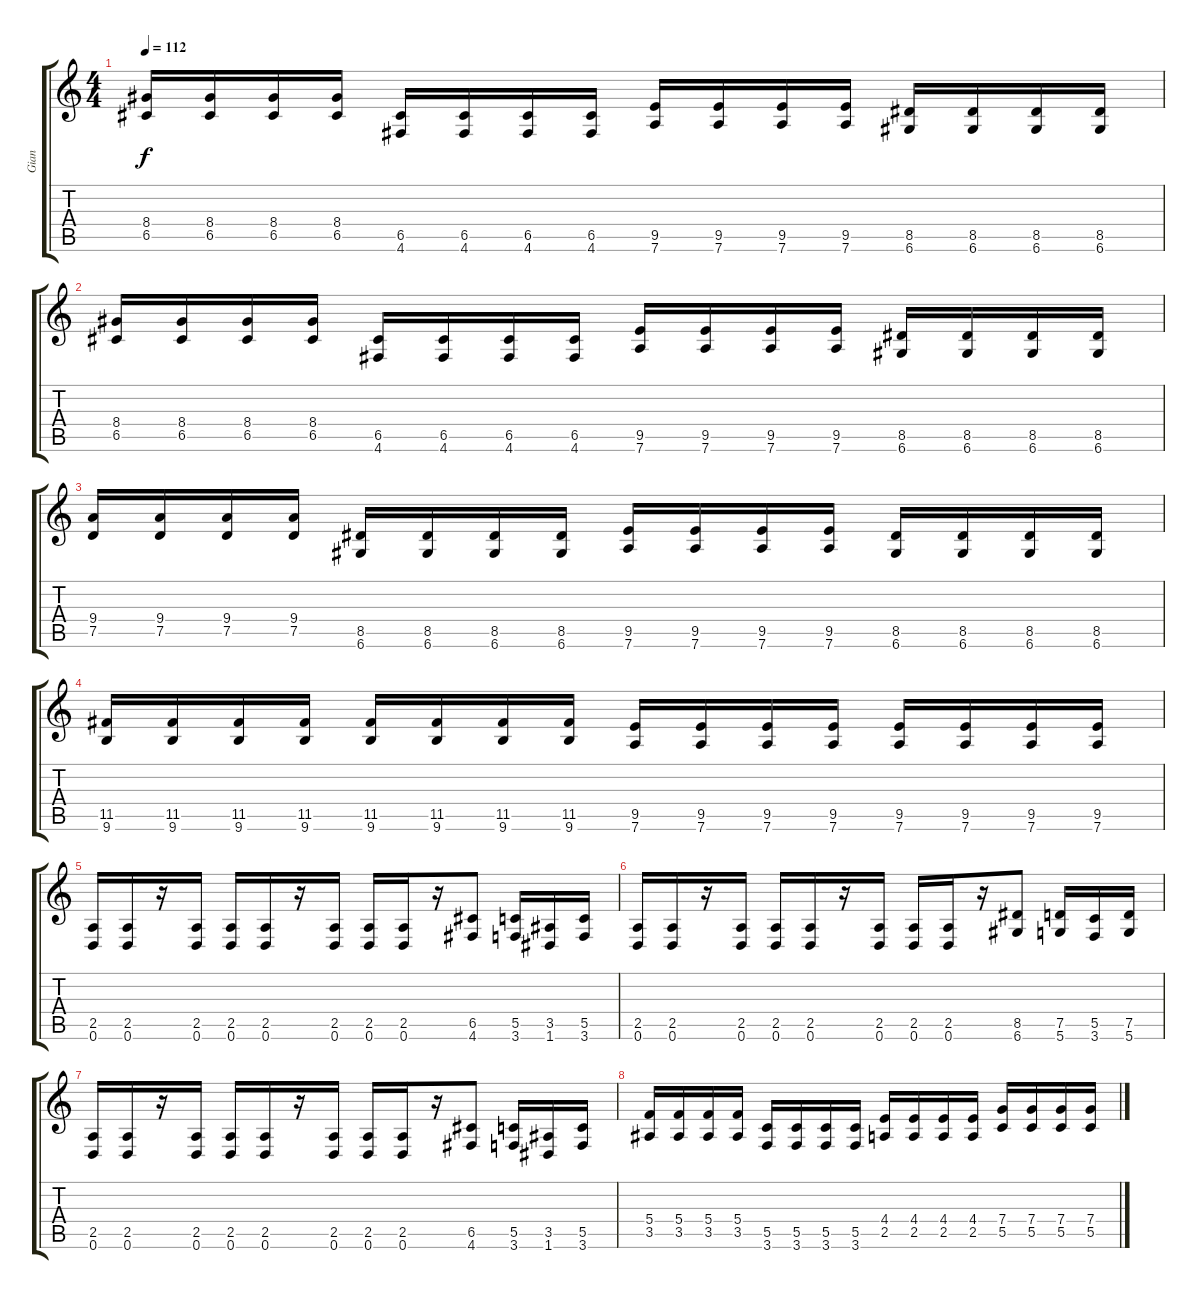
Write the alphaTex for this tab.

\track ("Gian" "Gian") {instrument distortionguitar}
\staff {score tabs}
\tuning (D4 A3 F3 C3 G2 D2) {hide}
\ts (4 4)
\tempo 112
\clef g2
\ks c
(8.4 6.5).16{dy f} (8.4 6.5).16 (8.4 6.5).16 (8.4 6.5).16 (6.5 4.6).16 (6.5 4.6).16 (6.5 4.6).16 (6.5 4.6).16 (9.5 7.6).16 (9.5 7.6).16 (9.5 7.6).16 (9.5 7.6).16 (8.5 6.6).16 (8.5 6.6).16 (8.5 6.6).16 (8.5 6.6).16 |
(8.4 6.5).16 (8.4 6.5).16 (8.4 6.5).16 (8.4 6.5).16 (6.5 4.6).16 (6.5 4.6).16 (6.5 4.6).16 (6.5 4.6).16 (9.5 7.6).16 (9.5 7.6).16 (9.5 7.6).16 (9.5 7.6).16 (8.5 6.6).16 (8.5 6.6).16 (8.5 6.6).16 (8.5 6.6).16 |
(9.4 7.5).16 (9.4 7.5).16 (9.4 7.5).16 (9.4 7.5).16 (8.5 6.6).16 (8.5 6.6).16 (8.5 6.6).16 (8.5 6.6).16 (9.5 7.6).16 (9.5 7.6).16 (9.5 7.6).16 (9.5 7.6).16 (8.5 6.6).16 (8.5 6.6).16 (8.5 6.6).16 (8.5 6.6).16 |
(11.5 9.6).16 (11.5 9.6).16 (11.5 9.6).16 (11.5 9.6).16 (11.5 9.6).16 (11.5 9.6).16 (11.5 9.6).16 (11.5 9.6).16 (9.5 7.6).16 (9.5 7.6).16 (9.5 7.6).16 (9.5 7.6).16 (9.5 7.6).16 (9.5 7.6).16 (9.5 7.6).16 (9.5 7.6).16 |
(2.5 0.6).16 (2.5 0.6).16 r.16 (2.5 0.6).16 (2.5 0.6).16 (2.5 0.6).16 r.16 (2.5 0.6).16 (2.5 0.6).16 (2.5 0.6).16 r.16 (6.5 4.6).8 (5.5 3.6).16 (3.5 1.6).16 (5.5 3.6).16 |
(2.5 0.6).16 (2.5 0.6).16 r.16 (2.5 0.6).16 (2.5 0.6).16 (2.5 0.6).16 r.16 (2.5 0.6).16 (2.5 0.6).16 (2.5 0.6).16 r.16 (8.5 6.6).8 (7.5 5.6).16 (5.5 3.6).16 (7.5 5.6).16 |
(2.5 0.6).16 (2.5 0.6).16 r.16 (2.5 0.6).16 (2.5 0.6).16 (2.5 0.6).16 r.16 (2.5 0.6).16 (2.5 0.6).16 (2.5 0.6).16 r.16 (6.5 4.6).8 (5.5 3.6).16 (3.5 1.6).16 (5.5 3.6).16 |
(5.4 3.5).16 (5.4 3.5).16 (5.4 3.5).16 (5.4 3.5).16 (5.5 3.6).16 (5.5 3.6).16 (5.5 3.6).16 (5.5 3.6).16 (4.4 2.5).16 (4.4 2.5).16 (4.4 2.5).16 (4.4 2.5).16 (7.4 5.5).16 (7.4 5.5).16 (7.4 5.5).16 (7.4 5.5).16
